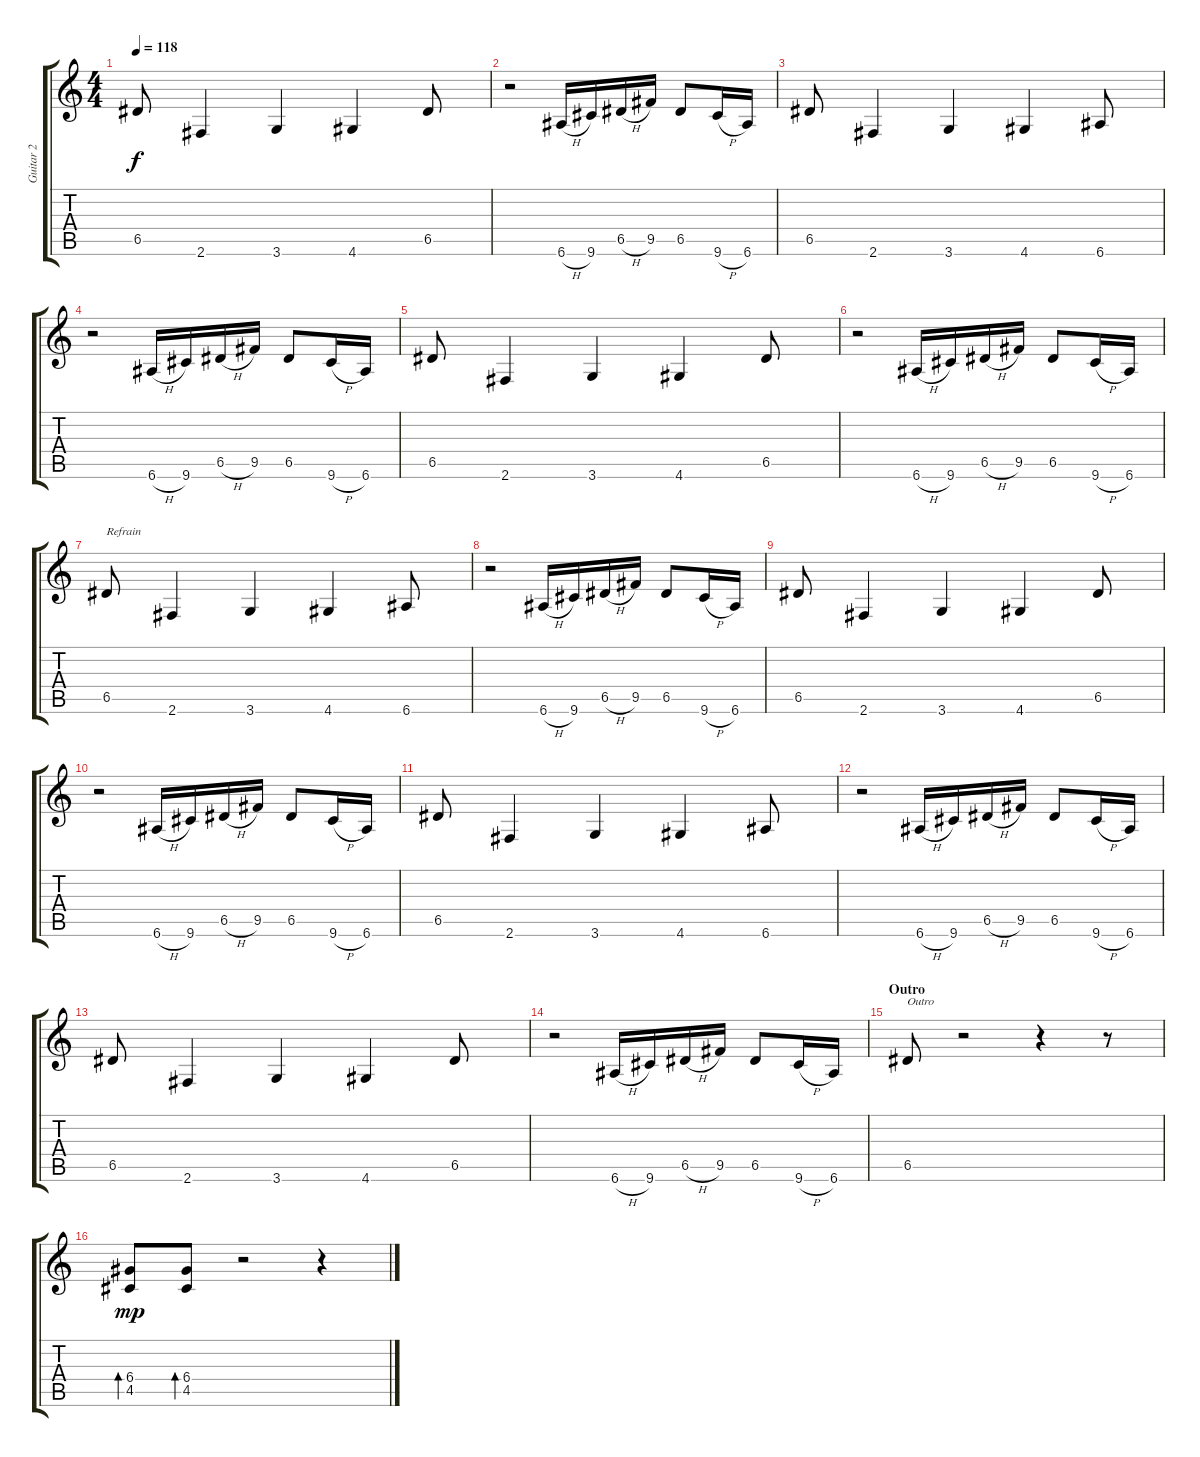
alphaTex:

\track ("Guitar 2" "Guitar 2") {instrument overdrivenguitar}
\staff {score tabs}
\tuning (E4 B3 G3 D3 A2 E2) {hide}
\ts (4 4)
\tempo 118
\clef g2
\ks c
6.5.8{dy f} 2.6.4 3.6.4 4.6.4 6.5.8 |
r.2 6.6{h}.16 9.6.16 6.5{h}.16 9.5.16 6.5.8 9.6{h}.16 6.6.16 |
6.5.8 2.6.4 3.6.4 4.6.4 6.6.8 |
r.2 6.6{h}.16 9.6.16 6.5{h}.16 9.5.16 6.5.8 9.6{h}.16 6.6.16 |
6.5.8 2.6.4 3.6.4 4.6.4 6.5.8 |
r.2 6.6{h}.16 9.6.16 6.5{h}.16 9.5.16 6.5.8 9.6{h}.16 6.6.16 |
6.5.8{txt "Refrain"} 2.6.4 3.6.4 4.6.4 6.6.8 |
r.2 6.6{h}.16 9.6.16 6.5{h}.16 9.5.16 6.5.8 9.6{h}.16 6.6.16 |
6.5.8 2.6.4 3.6.4 4.6.4 6.5.8 |
r.2 6.6{h}.16 9.6.16 6.5{h}.16 9.5.16 6.5.8 9.6{h}.16 6.6.16 |
6.5.8 2.6.4 3.6.4 4.6.4 6.6.8 |
r.2 6.6{h}.16 9.6.16 6.5{h}.16 9.5.16 6.5.8 9.6{h}.16 6.6.16 |
6.5.8 2.6.4 3.6.4 4.6.4 6.5.8 |
r.2 6.6{h}.16 9.6.16 6.5{h}.16 9.5.16 6.5.8 9.6{h}.16 6.6.16 |
\section ("" "Outro")
6.5.8{txt "Outro"} r.2 r.4 r.8 |
(6.4 4.5).8{bd 30 dy mp} (6.4 4.5).8{bd 30} r.2 r.4
